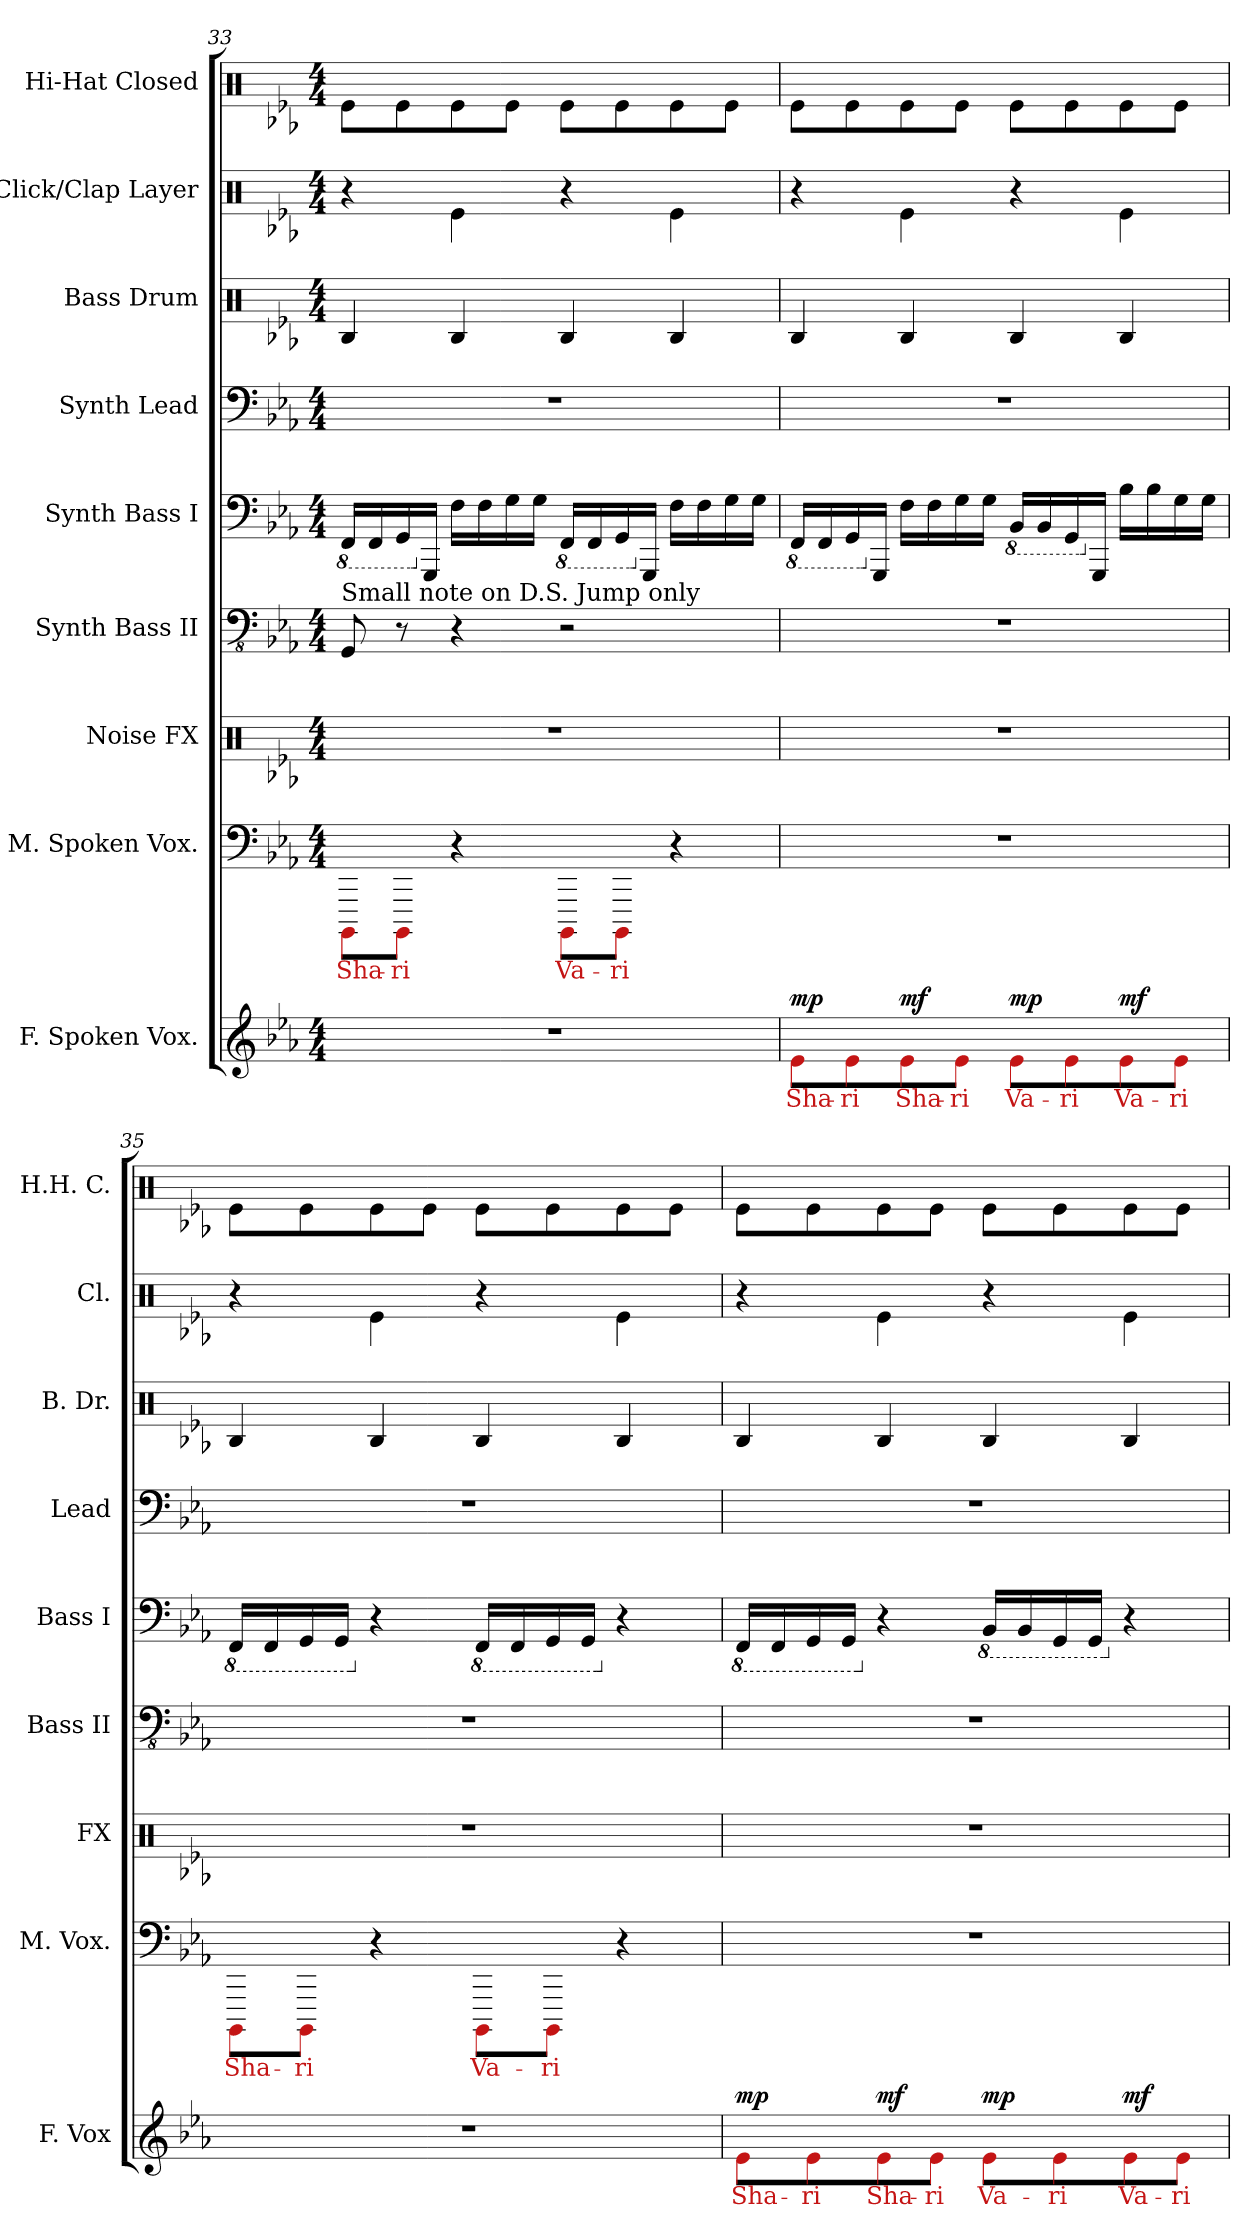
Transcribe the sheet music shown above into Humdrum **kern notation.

**kern	**text	**dynam	**kern	**text	**kern	**kern	**kern	**kern	**kern	**kern	**kern
*part9	*part9	*part9	*part8	*part8	*part7	*part6	*part5	*part4	*part3	*part2	*part1
*staff9	*staff9	*staff9	*staff8	*staff8	*staff7	*staff6	*staff5	*staff4	*staff3	*staff2	*staff1
*I"F. Spoken Vox.	*	*	*I"M. Spoken Vox.	*	*I"Noise FX	*I"Synth Bass II	*I"Synth Bass I	*I"Synth Lead	*I"Bass Drum	*I"Click/Clap Layer	*I"Hi-Hat Closed
*I'F. Vox	*	*	*I'M. Vox.	*	*I'FX	*I'Bass II	*I'Bass I	*I'Lead	*I'B. Dr.	*I'Cl.	*I'H.H. C.
*clefG2	*	*	*clefF4	*	*clefX	*clefFv4	*clefF4	*clefF4	*clefX	*clefX	*clefX
*	*	*	*	*	*	*ITrd7c12	*ITrd7c12	*	*	*	*
*k[b-e-a-]	*	*	*k[b-e-a-]	*	*k[b-e-a-]	*k[b-e-a-]	*k[b-e-a-]	*k[b-e-a-]	*k[b-e-a-]	*k[b-e-a-]	*k[b-e-a-]
*E-:	*	*	*E-:	*	*E-:	*E-:	*E-:	*E-:	*E-:	*E-:	*E-:
*M4/4	*	*	*M4/4	*	*M4/4	*M4/4	*M4/4	*M4/4	*M4/4	*M4/4	*M4/4
=33	=33	=33	=33	=33	=33	=33	=33	=33	=33	=33	=33
!	!	!	!	!LO:LY:b	!	!	!	!	!	!	!
*	*	*	*	*	*	*	*8ba	*	*	*	*
!	!	!	!	!	!	!LO:TX:a:t=Small note on D.S. Jump only	!	!	!	!	!
1r	.	.	8RGG\L	Sha-	1r	8GGGG!/	16FFFF/LL	1r	4RB/	4r	8Re\L
.	.	.	.	.	.	.	16FFFF/	.	.	.	.
!	!	!	!	!LO:LY:b	!	!	!	!	!	!	!
.	.	.	8RGG\J	-ri	.	8r	16GGGG/	.	.	.	8Re\
*	*	*	*	*	*	*	*X8ba	*	*	*	*
.	.	.	.	.	.	.	16GGGG/JJ	.	.	.	.
.	.	.	4r	.	.	4r	16FF\LL	.	4RB/	4Re\	8Re\
.	.	.	.	.	.	.	16FF\	.	.	.	.
.	.	.	.	.	.	.	16GG\	.	.	.	8Re\J
.	.	.	.	.	.	.	16GG\JJ	.	.	.	.
!	!	!	!	!LO:LY:b	!	!	!	!	!	!	!
*	*	*	*	*	*	*	*8ba	*	*	*	*
.	.	.	8RGG\L	Va-	.	2r	16FFFF/LL	.	4RB/	4r	8Re\L
.	.	.	.	.	.	.	16FFFF/	.	.	.	.
!	!	!	!	!LO:LY:b	!	!	!	!	!	!	!
.	.	.	8RGG\J	-ri	.	.	16GGGG/	.	.	.	8Re\
*	*	*	*	*	*	*	*X8ba	*	*	*	*
.	.	.	.	.	.	.	16GGGG/JJ	.	.	.	.
.	.	.	4r	.	.	.	16FF\LL	.	4RB/	4Re\	8Re\
.	.	.	.	.	.	.	16FF\	.	.	.	.
.	.	.	.	.	.	.	16GG\	.	.	.	8Re\J
.	.	.	.	.	.	.	16GG\JJ	.	.	.	.
!!LO:LB:g=z
=34	=34	=34	=34	=34	=34	=34	=34	=34	=34	=34	=34
!	!LO:LY:b	!	!	!	!	!	!	!	!	!	!
*	*	*	*	*	*	*	*8ba	*	*	*	*
!	!	!LO:DY:a	!	!	!	!	!	!	!	!	!
8Re\L	Sha-	mp	1r	.	1r	1r	16FFFF/LL	1r	4RB/	4r	8Re\L
.	.	.	.	.	.	.	16FFFF/	.	.	.	.
!	!LO:LY:b	!	!	!	!	!	!	!	!	!	!
8Re\	-ri	.	.	.	.	.	16GGGG/	.	.	.	8Re\
*	*	*	*	*	*	*	*X8ba	*	*	*	*
.	.	.	.	.	.	.	16GGGG/JJ	.	.	.	.
!	!LO:LY:b	!LO:DY:a	!	!	!	!	!	!	!	!	!
8Re\	Sha-	mf	.	.	.	.	16FF\LL	.	4RB/	4Re\	8Re\
.	.	.	.	.	.	.	16FF\	.	.	.	.
!	!LO:LY:b	!	!	!	!	!	!	!	!	!	!
8Re\J	-ri	.	.	.	.	.	16GG\	.	.	.	8Re\J
.	.	.	.	.	.	.	16GG\JJ	.	.	.	.
!	!LO:LY:b	!	!	!	!	!	!	!	!	!	!
*	*	*	*	*	*	*	*8ba	*	*	*	*
!	!	!LO:DY:a	!	!	!	!	!	!	!	!	!
8Re\L	Va-	mp	.	.	.	.	16BBBB-/LL	.	4RB/	4r	8Re\L
.	.	.	.	.	.	.	16BBBB-/	.	.	.	.
!	!LO:LY:b	!	!	!	!	!	!	!	!	!	!
8Re\	-ri	.	.	.	.	.	16GGGG/	.	.	.	8Re\
*	*	*	*	*	*	*	*X8ba	*	*	*	*
.	.	.	.	.	.	.	16GGGG/JJ	.	.	.	.
!	!LO:LY:b	!LO:DY:a	!	!	!	!	!	!	!	!	!
8Re\	Va-	mf	.	.	.	.	16BB-\LL	.	4RB/	4Re\	8Re\
.	.	.	.	.	.	.	16BB-\	.	.	.	.
!	!LO:LY:b	!	!	!	!	!	!	!	!	!	!
8Re\J	-ri	.	.	.	.	.	16GG\	.	.	.	8Re\J
.	.	.	.	.	.	.	16GG\JJ	.	.	.	.
=35	=35	=35	=35	=35	=35	=35	=35	=35	=35	=35	=35
!	!	!	!	!LO:LY:b	!	!	!	!	!	!	!
*	*	*	*	*	*	*	*8ba	*	*	*	*
1r	.	.	8RGG\L	Sha-	1r	1r	16FFFF/LL	1r	4RB/	4r	8Re\L
.	.	.	.	.	.	.	16FFFF/	.	.	.	.
!	!	!	!	!LO:LY:b	!	!	!	!	!	!	!
.	.	.	8RGG\J	-ri	.	.	16GGGG/	.	.	.	8Re\
.	.	.	.	.	.	.	16GGGG/JJ	.	.	.	.
*	*	*	*	*	*	*	*X8ba	*	*	*	*
.	.	.	4r	.	.	.	4r	.	4RB/	4Re\	8Re\
.	.	.	.	.	.	.	.	.	.	.	8Re\J
!	!	!	!	!LO:LY:b	!	!	!	!	!	!	!
*	*	*	*	*	*	*	*8ba	*	*	*	*
.	.	.	8RGG\L	Va-	.	.	16FFFF/LL	.	4RB/	4r	8Re\L
.	.	.	.	.	.	.	16FFFF/	.	.	.	.
!	!	!	!	!LO:LY:b	!	!	!	!	!	!	!
.	.	.	8RGG\J	-ri	.	.	16GGGG/	.	.	.	8Re\
.	.	.	.	.	.	.	16GGGG/JJ	.	.	.	.
*	*	*	*	*	*	*	*X8ba	*	*	*	*
.	.	.	4r	.	.	.	4r	.	4RB/	4Re\	8Re\
.	.	.	.	.	.	.	.	.	.	.	8Re\J
=36	=36	=36	=36	=36	=36	=36	=36	=36	=36	=36	=36
!	!LO:LY:b	!	!	!	!	!	!	!	!	!	!
*	*	*	*	*	*	*	*8ba	*	*	*	*
!	!	!LO:DY:a	!	!	!	!	!	!	!	!	!
8Re\L	Sha-	mp	1r	.	1r	1r	16FFFF/LL	1r	4RB/	4r	8Re\L
.	.	.	.	.	.	.	16FFFF/	.	.	.	.
!	!LO:LY:b	!	!	!	!	!	!	!	!	!	!
8Re\	-ri	.	.	.	.	.	16GGGG/	.	.	.	8Re\
.	.	.	.	.	.	.	16GGGG/JJ	.	.	.	.
!	!LO:LY:b	!	!	!	!	!	!	!	!	!	!
*	*	*	*	*	*	*	*X8ba	*	*	*	*
!	!	!LO:DY:a	!	!	!	!	!	!	!	!	!
8Re\	Sha-	mf	.	.	.	.	4r	.	4RB/	4Re\	8Re\
!	!LO:LY:b	!	!	!	!	!	!	!	!	!	!
8Re\J	-ri	.	.	.	.	.	.	.	.	.	8Re\J
!	!LO:LY:b	!	!	!	!	!	!	!	!	!	!
*	*	*	*	*	*	*	*8ba	*	*	*	*
!	!	!LO:DY:a	!	!	!	!	!	!	!	!	!
8Re\L	Va-	mp	.	.	.	.	16BBBB-/LL	.	4RB/	4r	8Re\L
.	.	.	.	.	.	.	16BBBB-/	.	.	.	.
!	!LO:LY:b	!	!	!	!	!	!	!	!	!	!
8Re\	-ri	.	.	.	.	.	16GGGG/	.	.	.	8Re\
.	.	.	.	.	.	.	16GGGG/JJ	.	.	.	.
!	!LO:LY:b	!	!	!	!	!	!	!	!	!	!
*	*	*	*	*	*	*	*X8ba	*	*	*	*
!	!	!LO:DY:a	!	!	!	!	!	!	!	!	!
8Re\	Va-	mf	.	.	.	.	4r	.	4RB/	4Re\	8Re\
!	!LO:LY:b	!	!	!	!	!	!	!	!	!	!
8Re\J	-ri	.	.	.	.	.	.	.	.	.	8Re\J
=	=	=	=	=	=	=	=	=	=	=	=
*-	*-	*-	*-	*-	*-	*-	*-	*-	*-	*-	*-
